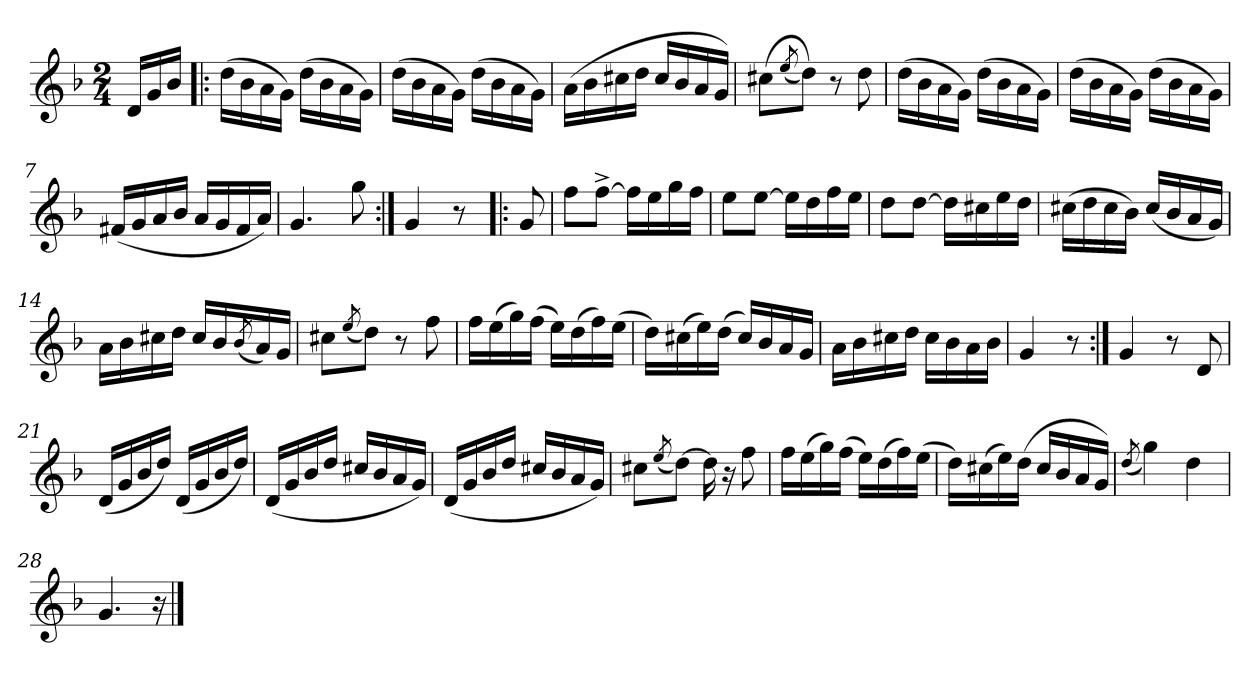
**kern
*part1
*staff1
*clefG2
*k[b-]
*G:dor
*M2/4
=
16dLL
16g
16b-JJ
=1!|:
(16ddLL
16b-
16a
16gJJ)
(16ddLL
16b-
16a
16gJJ)
=2
(16ddLL
16b-
16a
16gJJ)
(16ddLL
16b-
16a
16gJJ)
=3
(16aLL
16b-
16cc#X
16ddJJ
16cc#LL
16b-
16a
16gJJ)
=4
(8cc#XL
(8qee/
8ddJ))
8r
8dd
=5
(16ddLL
16b-
16a
16gJJ)
(16ddLL
16b-
16a
16gJJ)
=6
(16ddLL
16b-
16a
16gJJ)
(16ddLL
16b-
16a
16gJJ)
=7
(16f#XLL
16g
16a
16b-JJ
16aLL
16g
16f#
16aJJ)
=8
4.g
8gg
=9:|!
4g
8r
=!|:
8g
=10
8ffL
[8ff^J
16ffLL]
16ee
16gg
16ffJJ
=11
8eeL
[8eeJ
16eeLL]
16dd
16ff
16eeJJ
=12
8ddL
[8ddJ
16ddLL]
16cc#X
16ee
16ddJJ
=13
(16cc#XLL
16dd
16cc#
16b-JJ)
(16cc#LL
16b-
16a
16gJJ)
=14
16aLL
16b-
16cc#X
16ddJJ
16cc#LL
16b-
(8qb-/
16a)
16gJJ
=15
8cc#XL
(8qee/
8ddJ)
8r
8ff
=16
16ffLL
(16ee
16gg)
(16ffJJ
16eeLL)
(16dd
16ff)
(16eeJJ
=17
16ddLL)
(16cc#X
16ee)
(16ddJJ
16cc#LL)
16b-
16a
16gJJ
=18
16aLL
16b-
16cc#X
16ddJJ
16cc#LL
16b-
16a
16b-JJ
=19
4g
8r
=20:|!
4g
8r
8d
=21
(16dLL
16g
16b-
16ddJJ)
(16dLL
16g
16b-
16ddJJ)
=22
(16dLL
16g
16b-
16ddJJ
16cc#XLL
16b-
16a
16gJJ)
=23
(16dLL
16g
16b-
16ddJJ
16cc#XLL
16b-
16a
16gJJ)
=24
8cc#XL
(8qee/
[8ddJ)
16dd]
16r
8ff
=25
16ffLL
(16ee
16gg)
(16ffJJ
16eeLL)
(16dd
16ff)
(16eeJJ
=26
16ddLL)
(16cc#X
16ee)
(16ddJJ
16cc#LL
16b-
16a
16gJJ)
=27
(8qdd/
4gg)
4dd
=28
4.g
16r
==
*-
